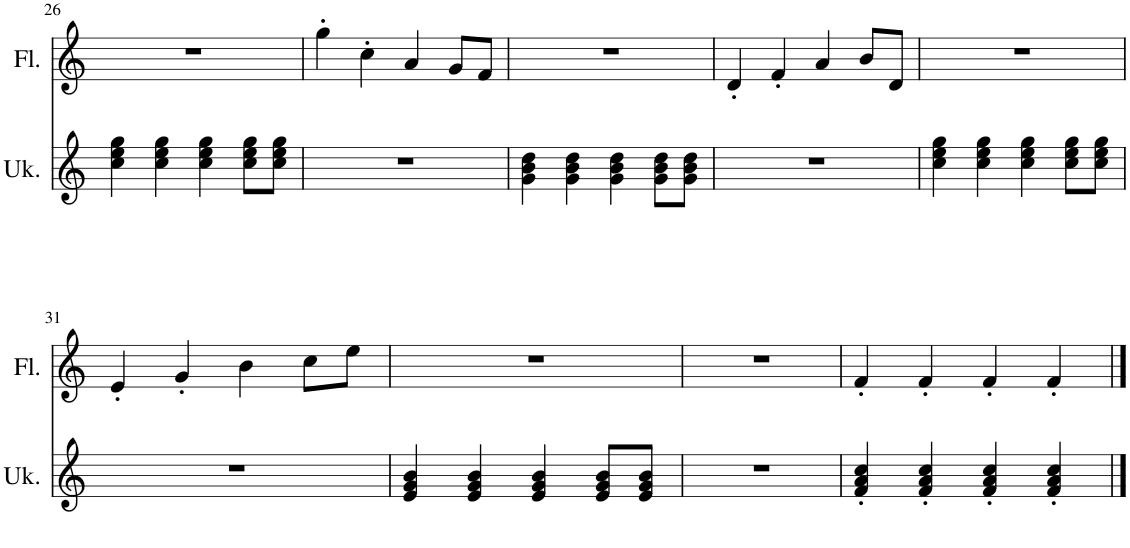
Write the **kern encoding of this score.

**kern	**kern
*part2	*part1
*staff2	*staff1
*I"Ukulele	*I"Flute
*I'Uk.	*I'Fl.
!!LO:PB:g=z
*clefG2	*clefG2
*k[]	*k[]
*M4/4	*M4/4
=26	=26
4cc\ 4ee\ 4gg\	1r
4cc\ 4ee\ 4gg\	.
4cc\ 4ee\ 4gg\	.
8cc\ 8ee\ 8gg\L	.
8cc\ 8ee\ 8gg\J	.
=27	=27
1r	4gg'\
.	4cc'\
.	4a/
.	8g/L
.	8f/J
=28	=28
4g\ 4b\ 4dd\	1r
4g\ 4b\ 4dd\	.
4g\ 4b\ 4dd\	.
8g\ 8b\ 8dd\L	.
8g\ 8b\ 8dd\J	.
=29	=29
1r	4d'/
.	4f'/
.	4a/
.	8b/L
.	8d/J
=30	=30
4cc\ 4ee\ 4gg\	1r
4cc\ 4ee\ 4gg\	.
4cc\ 4ee\ 4gg\	.
8cc\ 8ee\ 8gg\L	.
8cc\ 8ee\ 8gg\J	.
!!LO:LB:g=z
=31	=31
1r	4e'/
.	4g'/
.	4b\
.	8cc\L
.	8ee\J
=32	=32
4e/ 4g/ 4b/	1r
4e/ 4g/ 4b/	.
4e/ 4g/ 4b/	.
8e/ 8g/ 8b/L	.
8e/ 8g/ 8b/J	.
=33	=33
1r	1r
=34	=34
4f/' 4a/' 4cc/'	4f'/
4f/' 4a/' 4cc/'	4f'/
4f/' 4a/' 4cc/'	4f'/
4f/' 4a/' 4cc/'	4f'/
==	==
*-	*-
